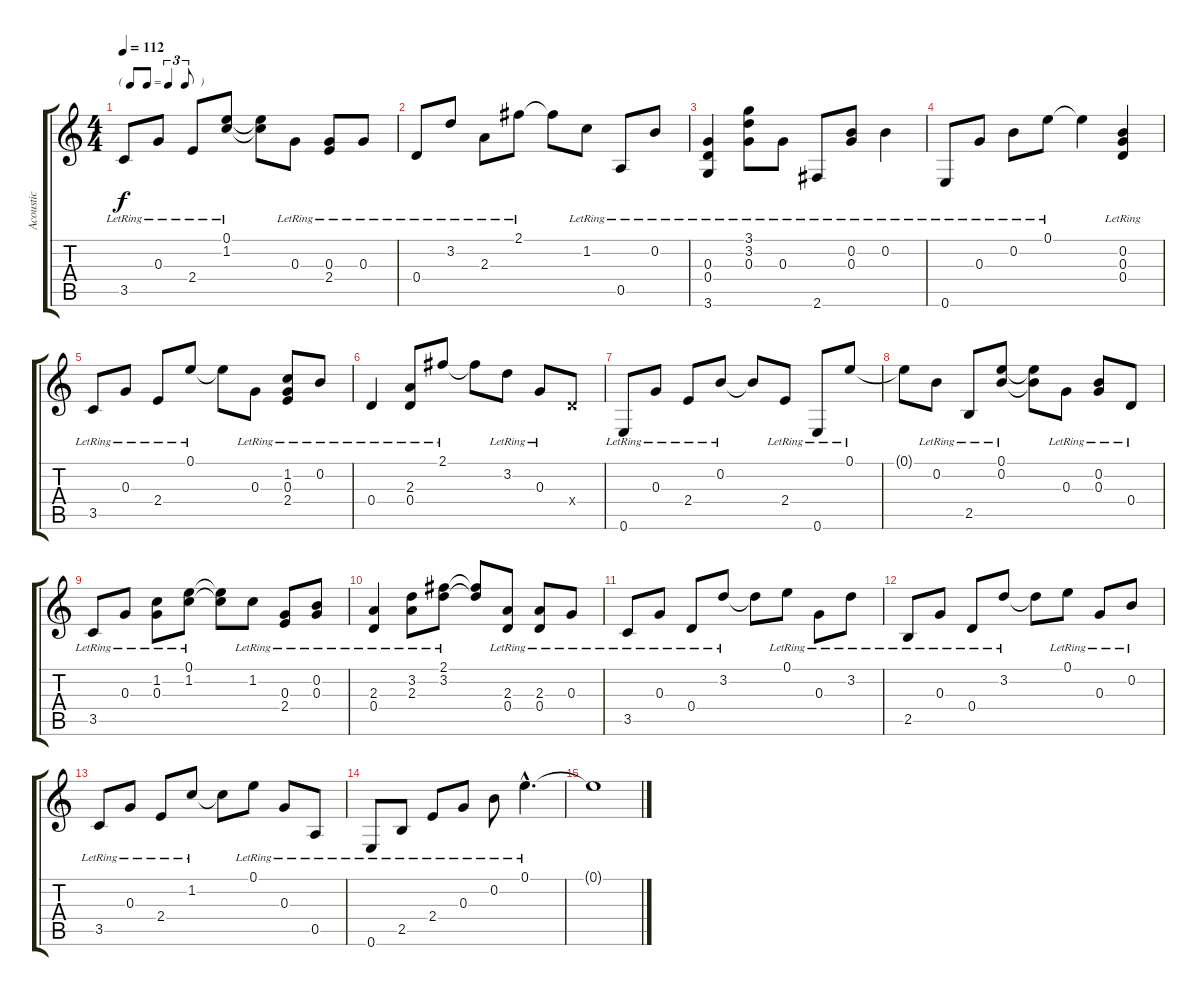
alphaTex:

\track ("Acoustic" "Acoustic") {instrument acousticguitarsteel}
\staff {score tabs}
\tuning (E4 B3 G3 D3 A2 E2) {hide}
\ts (4 4)
\tf triplet8th
\tempo 112
\clef g2
\ks c
3.5{lr}.8{dy f} 0.3{lr}.8 2.4{lr}.8 (0.1{lr} 1.2{lr}).8 (0.1{t} 1.2{t}).8 0.3{lr}.8 (0.3{lr} 2.4{lr}).8 0.3{lr}.8 |
0.4{lr}.8 3.2{lr}.8 2.3{lr}.8 2.1{lr}.8 2.1{t}.8 1.2{lr}.8 0.5{lr}.8 0.2{lr}.8 |
(0.3{lr} 0.4{lr} 3.6{lr}).4 (3.1{lr} 3.2{lr} 0.3{lr}).8 0.3{lr}.8 2.6{lr}.8 (0.2{lr} 0.3{lr}).8 0.2{lr}.4 |
0.6{lr}.8 0.3{lr}.8 0.2{lr}.8 0.1{lr}.8 0.1{t}.4 (0.2{lr} 0.3{lr} 0.4{lr}).4 |
3.5{lr}.8 0.3{lr}.8 2.4{lr}.8 0.1{lr}.8 0.1{t}.8 0.3{lr}.8 (1.2{lr} 0.3{lr} 2.4{lr}).8 0.2{lr}.8 |
0.4{lr}.4 (2.3{lr} 0.4{lr}).8 2.1{lr}.8 2.1{t}.8 3.2{lr}.8 0.3{lr}.8 0.4{x}.8 |
0.6{lr}.8 0.3{lr}.8 2.4{lr}.8 0.2{lr}.8 0.2{t}.8 2.4{lr}.8 0.6{lr}.8 0.1{lr}.8 |
0.1{t}.8 0.2{lr}.8 2.5{lr}.8 (0.1{lr} 0.2{lr}).8 (0.1{t} 0.2{t}).8 0.3{lr}.8 (0.2{lr} 0.3{lr}).8 0.4{lr}.8 |
3.5{lr}.8 0.3{lr}.8 (1.2{lr} 0.3{lr}).8 (0.1{lr} 1.2{lr}).8 (0.1{t} 1.2{t}).8 1.2{lr}.8 (0.3{lr} 2.4{lr}).8 (0.2{lr} 0.3{lr}).8 |
(2.3{lr} 0.4{lr}).4 (3.2{lr} 2.3{lr}).8 (2.1{lr} 3.2{lr}).8 (2.1{t} 3.2{t}).8 (2.3{lr} 0.4{lr}).8 (2.3{lr} 0.4{lr}).8 0.3{lr}.8 |
3.5{lr}.8 0.3{lr}.8 0.4{lr}.8 3.2{lr}.8 3.2{t}.8 0.1{lr}.8 0.3{lr}.8 3.2{lr}.8 |
2.5{lr}.8 0.3{lr}.8 0.4{lr}.8 3.2{lr}.8 3.2{t}.8 0.1{lr}.8 0.3{lr}.8 0.2{lr}.8 |
3.5{lr}.8 0.3{lr}.8 2.4{lr}.8 1.2{lr}.8 1.2{t}.8 0.1{lr}.8 0.3{lr}.8 0.5{lr}.8 |
0.6{lr}.8 2.5{lr}.8 2.4{lr}.8 0.3{lr}.8 0.2{lr}.8 0.1{hac lr}.4{d} |
0.1{t}.1
